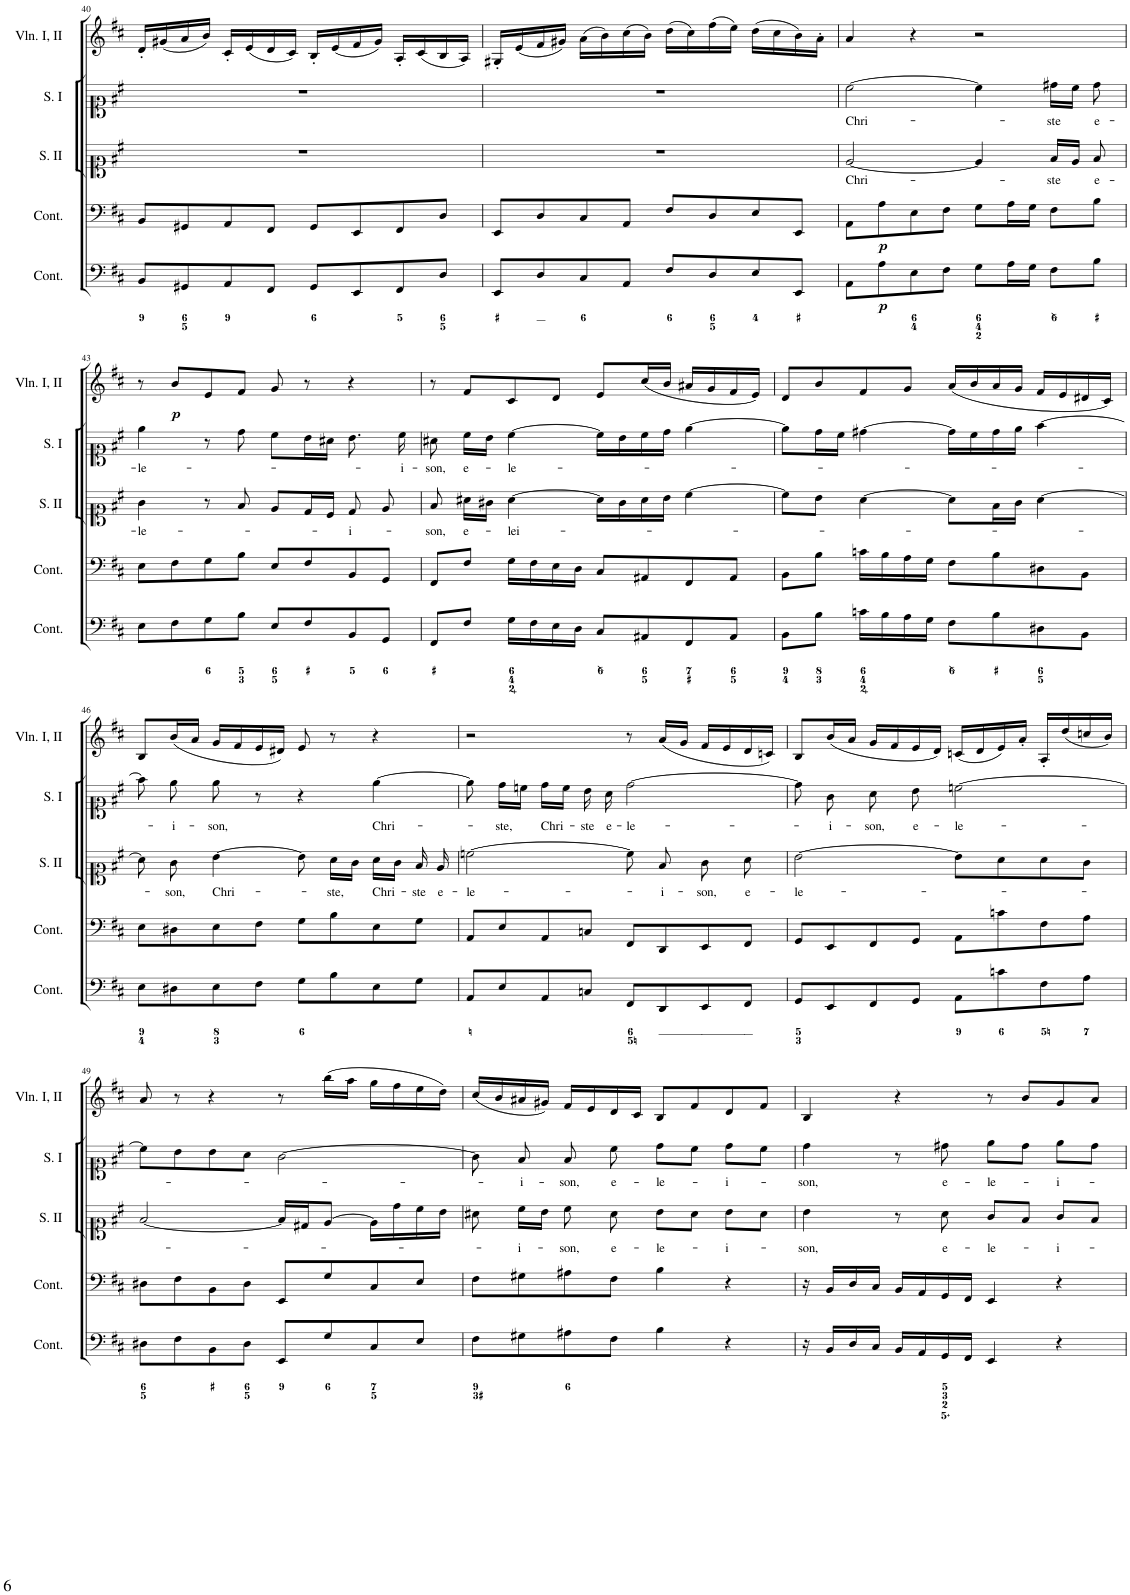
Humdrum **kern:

**kern	**dynam	**kern	**dynam	**kern	**text	**kern	**text	**kern	**dynam
*part5	*part5	*part4	*part4	*part3	*part3	*part2	*part2	*part1	*part1
*staff5	*staff5	*staff4	*staff4	*staff3	*staff3	*staff2	*staff2	*staff1	*staff1
*I"Continuo	*	*I"Continuo	*	*I"Soprano II	*	*I"Soprano I	*	*I"Violino I, II	*
*I'Cont.	*	*I'Cont.	*	*I'S. II	*	*I'S. I	*	*I'Vln. I, II	*
!!LO:PB:g=z
*clefF4	*	*clefF4	*	*clefC1	*	*clefC1	*	*clefG2	*
*k[f#c#]	*	*k[f#c#]	*	*k[f#c#]	*	*k[f#c#]	*	*k[f#c#]	*
*M4/4	*	*M4/4	*	*M4/4	*	*M4/4	*	*M4/4	*
*met(c)	*	*met(c)	*	*met(c)	*	*met(c)	*	*met(c)	*
=40	=40	=40	=40	=40	=40	=40	=40	=40	=40
8BB/L	.	8BB/L	.	1r	.	1r	.	16d'/LL	.
.	.	.	.	.	.	.	.	(16g#X/	.
8GG#X/	.	8GG#X/	.	.	.	.	.	16a/	.
.	.	.	.	.	.	.	.	16b/JJ)	.
8AA/	.	8AA/	.	.	.	.	.	16c#'/LL	.
.	.	.	.	.	.	.	.	(16e/	.
8FF#/J	.	8FF#/J	.	.	.	.	.	16d/	.
.	.	.	.	.	.	.	.	16c#/JJ)	.
8GG#/L	.	8GG#/L	.	.	.	.	.	16B'/LL	.
.	.	.	.	.	.	.	.	(16e/	.
8EE/	.	8EE/	.	.	.	.	.	16f#/	.
.	.	.	.	.	.	.	.	16g#/JJ)	.
8FF#/	.	8FF#/	.	.	.	.	.	16A'/LL	.
.	.	.	.	.	.	.	.	(16c#/	.
8D/J	.	8D/J	.	.	.	.	.	16B/	.
.	.	.	.	.	.	.	.	16A/JJ)	.
=41	=41	=41	=41	=41	=41	=41	=41	=41	=41
8EE/L	.	8EE/L	.	1r	.	1r	.	16G#X'/LL	.
.	.	.	.	.	.	.	.	(16e/	.
8D/	.	8D/	.	.	.	.	.	16f#/	.
.	.	.	.	.	.	.	.	16g#X/JJ)	.
8C#/	.	8C#/	.	.	.	.	.	(16a\LL	.
.	.	.	.	.	.	.	.	16b\)	.
8AA/J	.	8AA/J	.	.	.	.	.	(16cc#\	.
.	.	.	.	.	.	.	.	16b\JJ)	.
8F#/L	.	8F#/L	.	.	.	.	.	(16dd\LL	.
.	.	.	.	.	.	.	.	16cc#\)	.
8D/	.	8D/	.	.	.	.	.	(16ff#\	.
.	.	.	.	.	.	.	.	16ee\JJ)	.
8E/	.	8E/	.	.	.	.	.	(16dd\LL	.
.	.	.	.	.	.	.	.	16cc#\	.
8EE/J	.	8EE/J	.	.	.	.	.	16b\)	.
.	.	.	.	.	.	.	.	16a'\JJ	.
=42	=42	=42	=42	=42	=42	=42	=42	=42	=42
!	!	!	!	!	!LO:LY:b	!	!LO:LY:b	!	!
8AA\L	.	8AA\L	.	[2e/	Chri-	[2cc#\	Chri-	4a/	.
!	!LO:DY:b	!	!LO:DY:b	!	!	!	!	!	!
8A\	p	8A\	p	.	.	.	.	.	.
8E\	.	8E\	.	.	.	.	.	4r	.
8F#\J	.	8F#\J	.	.	.	.	.	.	.
8G\L	.	8G\L	.	4e/]	.	4cc#\]	.	2r	.
16A\L	.	16A\L	.	.	.	.	.	.	.
16G\JJ	.	16G\JJ	.	.	.	.	.	.	.
!	!	!	!	!	!LO:LY:b	!	!LO:LY:b	!	!
8F#\L	.	8F#\L	.	16f#/LL	-ste	16dd#X\LL	-ste	.	.
.	.	.	.	16e/JJ	.	16cc#\JJ	.	.	.
!	!	!	!	!	!LO:LY:b	!	!LO:LY:b	!	!
8B\J	.	8B\J	.	8f#/	e-	8dd#\	e-	.	.
!!LO:LB:g=z
=43	=43	=43	=43	=43	=43	=43	=43	=43	=43
!	!	!	!	!	!LO:LY:b	!	!LO:LY:b	!	!
8E\L	.	8E\L	.	4g\	-le-	4ee\	-le-	8r	.
!	!	!	!	!	!	!	!	!	!LO:DY:b
8F#\	.	8F#\	.	.	.	.	.	8b/L	p
8G\	.	8G\	.	8r	.	8r	.	8e/	.
8B\J	.	8B\J	.	8f#/	.	8dd\	.	8f#/J	.
8E/L	.	8E/L	.	8e/L	.	8cc#\L	.	8g/	.
8F#/	.	8F#/	.	16d/L	.	16b\L	.	8r	.
.	.	.	.	16c#/JJ	.	16a#X\JJ	.	.	.
!	!	!	!	!	!LO:LY:b	!	!	!	!
8BB/	.	8BB/	.	8d/	-i-	8.b\	.	4r	.
8GG/J	.	8GG/J	.	8e/	.	.	.	.	.
!	!	!	!	!	!	!	!LO:LY:b	!	!
.	.	.	.	.	.	16cc#\	-i-	.	.
=44	=44	=44	=44	=44	=44	=44	=44	=44	=44
!	!	!	!	!	!LO:LY:b	!	!LO:LY:b	!	!
8FF#/L	.	8FF#/L	.	8f#/	-son,	8a#X\	-son,	8r	.
!	!	!	!	!	!LO:LY:b	!	!LO:LY:b	!	!
8F#/J	.	8F#/J	.	16a#X\LL	e-	16cc#\LL	e-	8f#/L	.
.	.	.	.	16g#X\JJ	.	16b\JJ	.	.	.
!	!	!	!	!	!LO:LY:b	!	!LO:LY:b	!	!
16G\LL	.	16G\LL	.	[4a#\	-lei-	[4cc#\	-le-	8c#/	.
16F#\	.	16F#\	.	.	.	.	.	.	.
16E\	.	16E\	.	.	.	.	.	8d/J	.
16D\JJ	.	16D\JJ	.	.	.	.	.	.	.
8C#/L	.	8C#/L	.	16a#\LL]	.	16cc#\LL]	.	8e/L	.
.	.	.	.	16g#\	.	16b\	.	.	.
8AA#X/	.	8AA#X/	.	16a#\	.	16cc#\	.	(16cc#/L	.
.	.	.	.	16b\JJ	.	16dd\JJ	.	16b/JJ	.
8FF#/	.	8FF#/	.	[4cc#\	.	[4ee\	.	16a#X/LL	.
.	.	.	.	.	.	.	.	16g/	.
8AA#/J	.	8AA#/J	.	.	.	.	.	16f#/	.
.	.	.	.	.	.	.	.	16e/JJ)	.
=45	=45	=45	=45	=45	=45	=45	=45	=45	=45
8BB\L	.	8BB\L	.	8cc#\L]	.	8ee\L]	.	8d/L	.
8B\J	.	8B\J	.	8b\J	.	16dd\L	.	8b/	.
.	.	.	.	.	.	16cc#\JJ	.	.	.
16cn\LL	.	16cn\LL	.	[4a\	.	[4dd#X\	.	8f#/	.
16B\	.	16B\	.	.	.	.	.	.	.
16A\	.	16A\	.	.	.	.	.	8g/J	.
16G\JJ	.	16G\JJ	.	.	.	.	.	.	.
8F#\L	.	8F#\L	.	8a\L]	.	16dd#\LL]	.	(16a/LL	.
.	.	.	.	.	.	16cc#\	.	16b/	.
8B\	.	8B\	.	16f#\L	.	16dd#\	.	16a/	.
.	.	.	.	16g\JJ	.	16ee\JJ	.	16g/JJ	.
8D#X\	.	8D#X\	.	[4a\	.	[4ff#\	.	16f#/LL	.
.	.	.	.	.	.	.	.	16e/	.
8BB\J	.	8BB\J	.	.	.	.	.	16d#X/	.
.	.	.	.	.	.	.	.	16c#/JJ)	.
!!LO:LB:g=z
=46	=46	=46	=46	=46	=46	=46	=46	=46	=46
8E\L	.	8E\L	.	8a\]	.	8ff#\]	.	8B/L	.
!	!	!	!	!	!LO:LY:b	!	!LO:LY:b	!	!
8D#X\	.	8D#X\	.	8g\	-son,	8ee\	i-	(16b/L	.
.	.	.	.	.	.	.	.	16a/JJ	.
!	!	!	!	!	!LO:LY:b	!	!LO:LY:b	!	!
8E\	.	8E\	.	[4b\	Chri-	8ee\	-son,	16g/LL	.
.	.	.	.	.	.	.	.	16f#/	.
8F#\J	.	8F#\J	.	.	.	8r	.	16e/	.
.	.	.	.	.	.	.	.	16d#X/JJ)	.
8G\L	.	8G\L	.	8b\]	.	4r	.	8e/	.
!	!	!	!	!	!LO:LY:b	!	!	!	!
8B\	.	8B\	.	16a\LL	-ste,	.	.	8r	.
.	.	.	.	16g\JJ	.	.	.	.	.
!	!	!	!	!	!LO:LY:b	!	!LO:LY:b	!	!
8E\	.	8E\	.	16a\LL	Chri-	[4ee\	Chri-	4r	.
.	.	.	.	16g\JJ	.	.	.	.	.
!	!	!	!	!	!LO:LY:b	!	!	!	!
8G\J	.	8G\J	.	16f#/	-ste	.	.	.	.
!	!	!	!	!	!LO:LY:b	!	!	!	!
.	.	.	.	16e/	e-	.	.	.	.
=47	=47	=47	=47	=47	=47	=47	=47	=47	=47
!	!	!	!	!	!LO:LY:b	!	!	!	!
8AA/L	.	8AA/L	.	[2ccn\	-le-	8ee\]	.	2r	.
!	!	!	!	!	!	!	!LO:LY:b	!	!
8E/	.	8E/	.	.	.	16dd\LL	-ste,	.	.
.	.	.	.	.	.	16ccn\JJ	.	.	.
!	!	!	!	!	!	!	!LO:LY:b	!	!
8AA/	.	8AA/	.	.	.	16dd\LL	Chri-	.	.
.	.	.	.	.	.	16cc\JJ	.	.	.
!	!	!	!	!	!	!	!LO:LY:b	!	!
8Cn/J	.	8Cn/J	.	.	.	16b\	-ste	.	.
!	!	!	!	!	!	!	!LO:LY:b	!	!
.	.	.	.	.	.	16a\	e-	.	.
!	!	!	!	!	!	!	!LO:LY:b	!	!
8FF#/L	.	8FF#/L	.	8cc\]	.	[2dd\	-le-	8r	.
!	!	!	!	!	!LO:LY:b	!	!	!	!
8DD/	.	8DD/	.	8f#/	-i-	.	.	(16a/LL	.
.	.	.	.	.	.	.	.	16g/JJ	.
!	!	!	!	!	!LO:LY:b	!	!	!	!
8EE/	.	8EE/	.	8g\	-son,	.	.	16f#/LL	.
.	.	.	.	.	.	.	.	16e/	.
!	!	!	!	!	!LO:LY:b	!	!	!	!
8FF#/J	.	8FF#/J	.	8a\	e-	.	.	16d/	.
.	.	.	.	.	.	.	.	16cn/JJ)	.
=48	=48	=48	=48	=48	=48	=48	=48	=48	=48
!	!	!	!	!	!LO:LY:b	!	!	!	!
8GG/L	.	8GG/L	.	[2b\	-le-	8dd\]	.	8B/L	.
!	!	!	!	!	!	!	!LO:LY:b	!	!
8EE/	.	8EE/	.	.	.	8g\	-i-	(16b/L	.
.	.	.	.	.	.	.	.	16a/JJ	.
!	!	!	!	!	!	!	!LO:LY:b	!	!
8FF#/	.	8FF#/	.	.	.	8a\	-son,	16g/LL	.
.	.	.	.	.	.	.	.	16f#/	.
!	!	!	!	!	!	!	!LO:LY:b	!	!
8GG/J	.	8GG/J	.	.	.	8b\	e-	16e/	.
.	.	.	.	.	.	.	.	16d/JJ)	.
!	!	!	!	!	!	!	!LO:LY:b	!	!
8AA\L	.	8AA\L	.	8b\L]	.	[2ccn\	-le-	(16cn/LL	.
.	.	.	.	.	.	.	.	16d/	.
8cn\	.	8cn\	.	8a\	.	.	.	16e/)	.
.	.	.	.	.	.	.	.	16a'/JJ	.
8F#\	.	8F#\	.	8a\	.	.	.	16A'/LL	.
.	.	.	.	.	.	.	.	(16dd/	.
8A\J	.	8A\J	.	8g\J	.	.	.	16ccn/	.
.	.	.	.	.	.	.	.	16b/JJ)	.
!!LO:LB:g=z
=49	=49	=49	=49	=49	=49	=49	=49	=49	=49
8D#X\L	.	8D#X\L	.	[2f#/	.	8cc\L]	.	8a/	.
8F#\	.	8F#\	.	.	.	8b\	.	8r	.
8BB\	.	8BB\	.	.	.	8b\	.	4r	.
8D#\J	.	8D#\J	.	.	.	8a\J	.	.	.
8EE/L	.	8EE/L	.	16f#/LL]	.	[2g\	.	8r	.
.	.	.	.	16d#X/J	.	.	.	.	.
8G/	.	8G/	.	[8e/J	.	.	.	(16bb\LL	.
.	.	.	.	.	.	.	.	16aa\JJ	.
8C#/	.	8C#/	.	16e\LL]	.	.	.	16gg\LL	.
.	.	.	.	16dd\	.	.	.	16ff#\	.
8E/J	.	8E/J	.	16cc#\	.	.	.	16ee\	.
.	.	.	.	16b\JJ	.	.	.	16dd\JJ)	.
=50	=50	=50	=50	=50	=50	=50	=50	=50	=50
8F#\L	.	8F#\L	.	8a#X\	.	8g\]	.	(16cc#/LL	.
.	.	.	.	.	.	.	.	16b/	.
!	!	!	!	!	!LO:LY:b	!	!LO:LY:b	!	!
8G#X\	.	8G#X\	.	16cc#\LL	-i-	8f#/	-i-	16a#X/	.
.	.	.	.	16b\JJ	.	.	.	16g#X/JJ)	.
!	!	!	!	!	!LO:LY:b	!	!LO:LY:b	!	!
8A#X\	.	8A#X\	.	8cc#\	-son,	8f#/	-son,	16f#/LL	.
.	.	.	.	.	.	.	.	16e/	.
!	!	!	!	!	!LO:LY:b	!	!LO:LY:b	!	!
8F#\J	.	8F#\J	.	8a#\	e-	8cc#\	e-	16d/	.
.	.	.	.	.	.	.	.	16c#/JJ	.
!	!	!	!	!	!LO:LY:b	!	!LO:LY:b	!	!
4B\	.	4B\	.	8b\L	-le-	8dd\L	-le-	8B/L	.
.	.	.	.	8a#\J	.	8cc#\J	.	8f#/	.
!	!	!	!	!	!LO:LY:b	!	!LO:LY:b	!	!
4r	.	4r	.	8b\L	-i-	8dd\L	-i-	8d/	.
.	.	.	.	8a#\J	.	8cc#\J	.	8f#/J	.
=51	=51	=51	=51	=51	=51	=51	=51	=51	=51
!	!	!	!	!	!LO:LY:b	!	!LO:LY:b	!	!
16r	.	16r	.	4b\	-son,	4dd\	-son,	4B/	.
16BB/LL	.	16BB/LL	.	.	.	.	.	.	.
16D/	.	16D/	.	.	.	.	.	.	.
16C#/JJ	.	16C#/JJ	.	.	.	.	.	.	.
16BB/LL	.	16BB/LL	.	8r	.	8r	.	4r	.
16AA/	.	16AA/	.	.	.	.	.	.	.
!LO:TX:b:t=5	!	!	!	!	!	!	!	!	!
!	!	!	!	!	!LO:LY:b	!	!LO:LY:b	!	!
16GG/	.	16GG/	.	8a\	e-	8dd#X\	e-	.	.
16FF#/JJ	.	16FF#/JJ	.	.	.	.	.	.	.
!	!	!	!	!	!LO:LY:b	!	!LO:LY:b	!	!
4EE/	.	4EE/	.	8g/L	-le-	8ee\L	-le-	8r	.
.	.	.	.	8f#/J	.	8dd#\J	.	8b/L	.
!	!	!	!	!	!LO:LY:b	!	!LO:LY:b	!	!
4r	.	4r	.	8g/L	-i-	8ee\L	-i-	8g/	.
.	.	.	.	8f#/J	.	8dd#\J	.	8a/J	.
=	=	=	=	=	=	=	=	=	=
*-	*-	*-	*-	*-	*-	*-	*-	*-	*-
